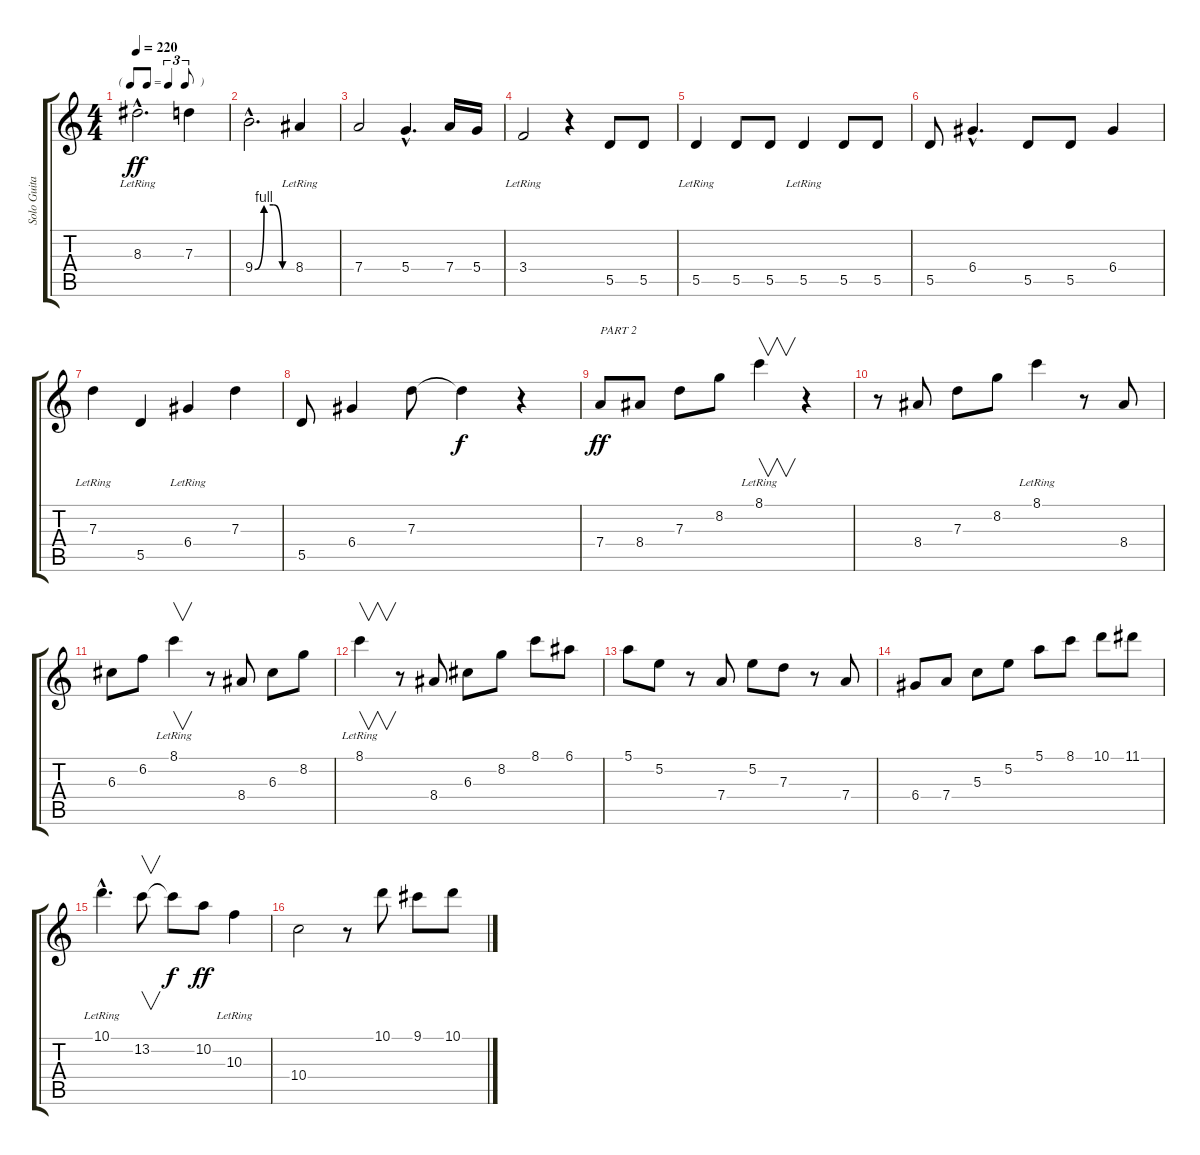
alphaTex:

\track ("Solo Guitar" "Solo Guita") {instrument acousticguitarsteel}
\staff {score tabs}
\tuning (E4 B3 G3 D3 A2 E2) {hide}
\ts (4 4)
\tf triplet8th
\tempo 220
\clef g2
\ks c
8.3{hac lr}.2{d dy ff} 7.3.4 |
9.4{be (custom 0 0 15 4 30 4 45 0 60 0) hac}.2{d} 8.4{lr}.4 |
7.4.2 5.4{hac}.4{d} 7.4.16 5.4.16 |
3.4{lr}.2 r.4 5.5.8 5.5.8 |
5.5{lr}.4 5.5.8 5.5.8 5.5{lr}.4 5.5.8 5.5.8 |
5.5.8 6.4{hac}.4{d} 5.5.8 5.5.8 6.4.4 |
7.3{lr}.4 5.5.4 6.4{lr}.4 7.3.4 |
5.5.8 6.4.4 7.3.8 7.3{t}.4{dy f} r.4 |
7.4.8{txt "PART 2" dy ff} 8.4.8 7.3.8 8.2.8 8.1{lr}.4{v} r.4 |
r.8 8.4.8 7.3.8 8.2.8 8.1{lr}.4 r.8 8.4.8 |
6.3.8 6.2.8 8.1{lr}.4{v} r.8 8.4.8 6.3.8 8.2.8 |
8.1{lr}.4{v} r.8 8.4.8 6.3.8 8.2.8 8.1.8 6.1.8 |
5.1.8 5.2.8 r.8 7.4.8 5.2.8 7.3.8 r.8 7.4.8 |
6.4.8 7.4.8 5.3.8 5.2.8 5.1.8 8.1.8 10.1.8 11.1.8 |
10.1{hac lr}.4{d} 13.2.8{v} 13.2{t}.8{dy f} 10.2.8{dy ff} 10.3{lr}.4 |
10.4.2 r.8 10.1.8 9.1.8 10.1.8
